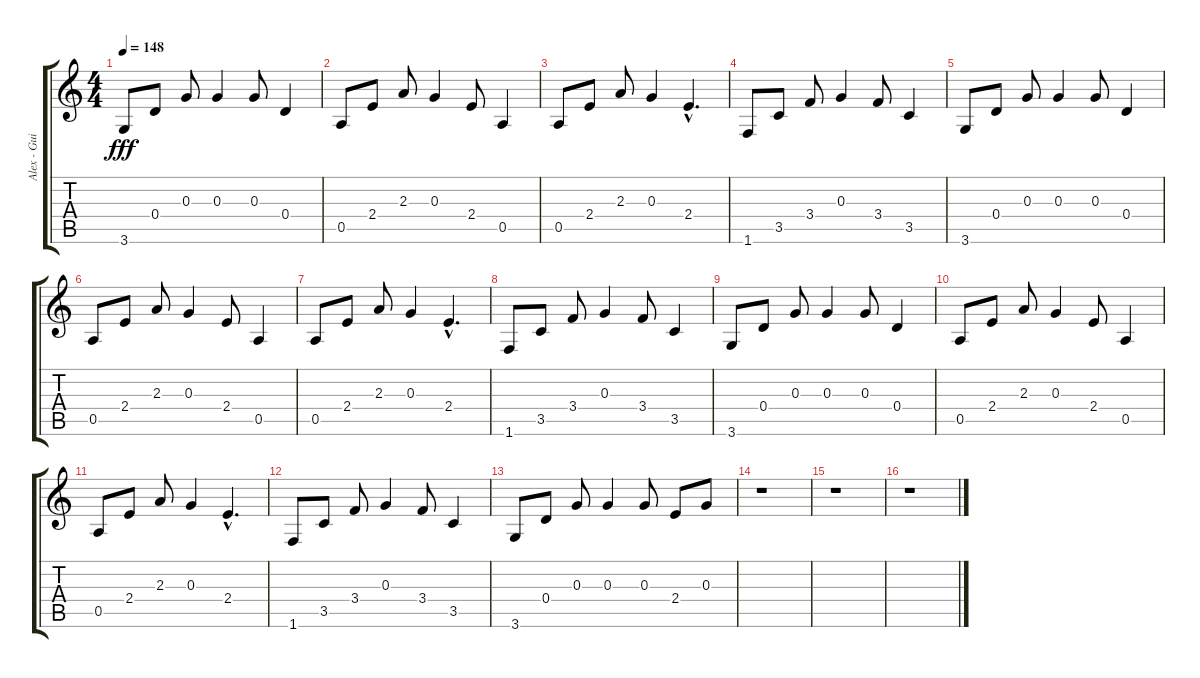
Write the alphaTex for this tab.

\track ("Alex - Guitarra Limpa" "Alex - Gui") {instrument electricguitarjazz}
\staff {score tabs}
\tuning (E4 B3 G3 D3 A2 E2) {hide}
\ts (4 4)
\tempo 148
\clef g2
\ks c
3.6.8{dy fff} 0.4.8 0.3.8 0.3.4 0.3.8 0.4.4 |
0.5.8 2.4.8 2.3.8 0.3.4 2.4.8 0.5.4 |
0.5.8 2.4.8 2.3.8 0.3.4 2.4{hac}.4{d} |
1.6.8 3.5.8 3.4.8 0.3.4 3.4.8 3.5.4 |
3.6.8 0.4.8 0.3.8 0.3.4 0.3.8 0.4.4 |
0.5.8 2.4.8 2.3.8 0.3.4 2.4.8 0.5.4 |
0.5.8 2.4.8 2.3.8 0.3.4 2.4{hac}.4{d} |
1.6.8 3.5.8 3.4.8 0.3.4 3.4.8 3.5.4 |
3.6.8 0.4.8 0.3.8 0.3.4 0.3.8 0.4.4 |
0.5.8 2.4.8 2.3.8 0.3.4 2.4.8 0.5.4 |
0.5.8 2.4.8 2.3.8 0.3.4 2.4{hac}.4{d} |
1.6.8 3.5.8 3.4.8 0.3.4 3.4.8 3.5.4 |
3.6.8 0.4.8 0.3.8 0.3.4 0.3.8 2.4.8 0.3.8 |
r.1 |
r.1 |
r.1
